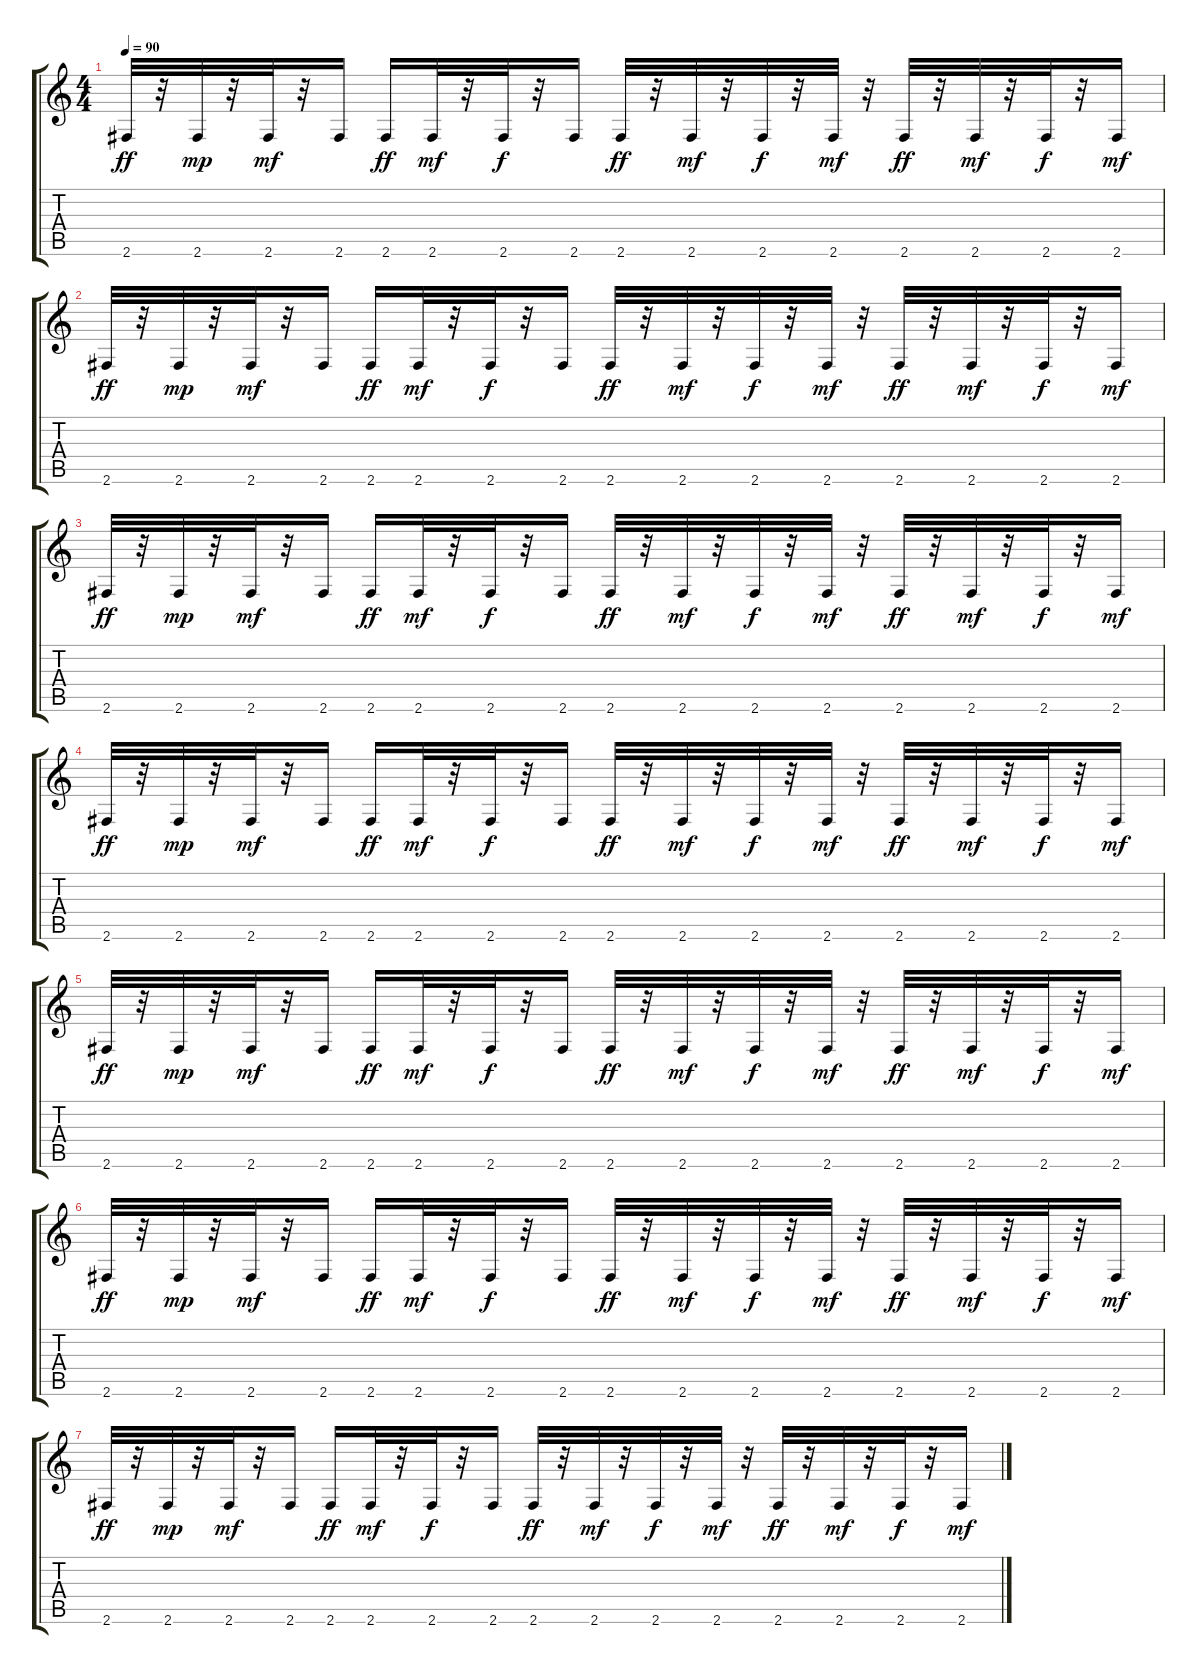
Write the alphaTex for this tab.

\track "" {instrument acousticguitarnylon}
\staff {score tabs}
\tuning (E4 B3 G3 D3 A2 E2) {hide}
\ts (4 4)
\tempo 90
\clef g2
\ks c
2.6.32{dy ff} r.32 2.6.32{dy mp} r.32 2.6.32{dy mf} r.32 2.6.16 2.6.16{dy ff} 2.6.32{dy mf} r.32 2.6.32{dy f} r.32 2.6.16 2.6.32{dy ff} r.32 2.6.32{dy mf} r.32 2.6.32{dy f} r.32 2.6.32{dy mf} r.32 2.6.32{dy ff} r.32 2.6.32{dy mf} r.32 2.6.32{dy f} r.32 2.6.16{dy mf} |
2.6.32{dy ff} r.32 2.6.32{dy mp} r.32 2.6.32{dy mf} r.32 2.6.16 2.6.16{dy ff} 2.6.32{dy mf} r.32 2.6.32{dy f} r.32 2.6.16 2.6.32{dy ff} r.32 2.6.32{dy mf} r.32 2.6.32{dy f} r.32 2.6.32{dy mf} r.32 2.6.32{dy ff} r.32 2.6.32{dy mf} r.32 2.6.32{dy f} r.32 2.6.16{dy mf} |
2.6.32{dy ff} r.32 2.6.32{dy mp} r.32 2.6.32{dy mf} r.32 2.6.16 2.6.16{dy ff} 2.6.32{dy mf} r.32 2.6.32{dy f} r.32 2.6.16 2.6.32{dy ff} r.32 2.6.32{dy mf} r.32 2.6.32{dy f} r.32 2.6.32{dy mf} r.32 2.6.32{dy ff} r.32 2.6.32{dy mf} r.32 2.6.32{dy f} r.32 2.6.16{dy mf} |
2.6.32{dy ff} r.32 2.6.32{dy mp} r.32 2.6.32{dy mf} r.32 2.6.16 2.6.16{dy ff} 2.6.32{dy mf} r.32 2.6.32{dy f} r.32 2.6.16 2.6.32{dy ff} r.32 2.6.32{dy mf} r.32 2.6.32{dy f} r.32 2.6.32{dy mf} r.32 2.6.32{dy ff} r.32 2.6.32{dy mf} r.32 2.6.32{dy f} r.32 2.6.16{dy mf} |
2.6.32{dy ff} r.32 2.6.32{dy mp} r.32 2.6.32{dy mf} r.32 2.6.16 2.6.16{dy ff} 2.6.32{dy mf} r.32 2.6.32{dy f} r.32 2.6.16 2.6.32{dy ff} r.32 2.6.32{dy mf} r.32 2.6.32{dy f} r.32 2.6.32{dy mf} r.32 2.6.32{dy ff} r.32 2.6.32{dy mf} r.32 2.6.32{dy f} r.32 2.6.16{dy mf} |
2.6.32{dy ff} r.32 2.6.32{dy mp} r.32 2.6.32{dy mf} r.32 2.6.16 2.6.16{dy ff} 2.6.32{dy mf} r.32 2.6.32{dy f} r.32 2.6.16 2.6.32{dy ff} r.32 2.6.32{dy mf} r.32 2.6.32{dy f} r.32 2.6.32{dy mf} r.32 2.6.32{dy ff} r.32 2.6.32{dy mf} r.32 2.6.32{dy f} r.32 2.6.16{dy mf} |
2.6.32{dy ff} r.32 2.6.32{dy mp} r.32 2.6.32{dy mf} r.32 2.6.16 2.6.16{dy ff} 2.6.32{dy mf} r.32 2.6.32{dy f} r.32 2.6.16 2.6.32{dy ff} r.32 2.6.32{dy mf} r.32 2.6.32{dy f} r.32 2.6.32{dy mf} r.32 2.6.32{dy ff} r.32 2.6.32{dy mf} r.32 2.6.32{dy f} r.32 2.6.16{dy mf}
